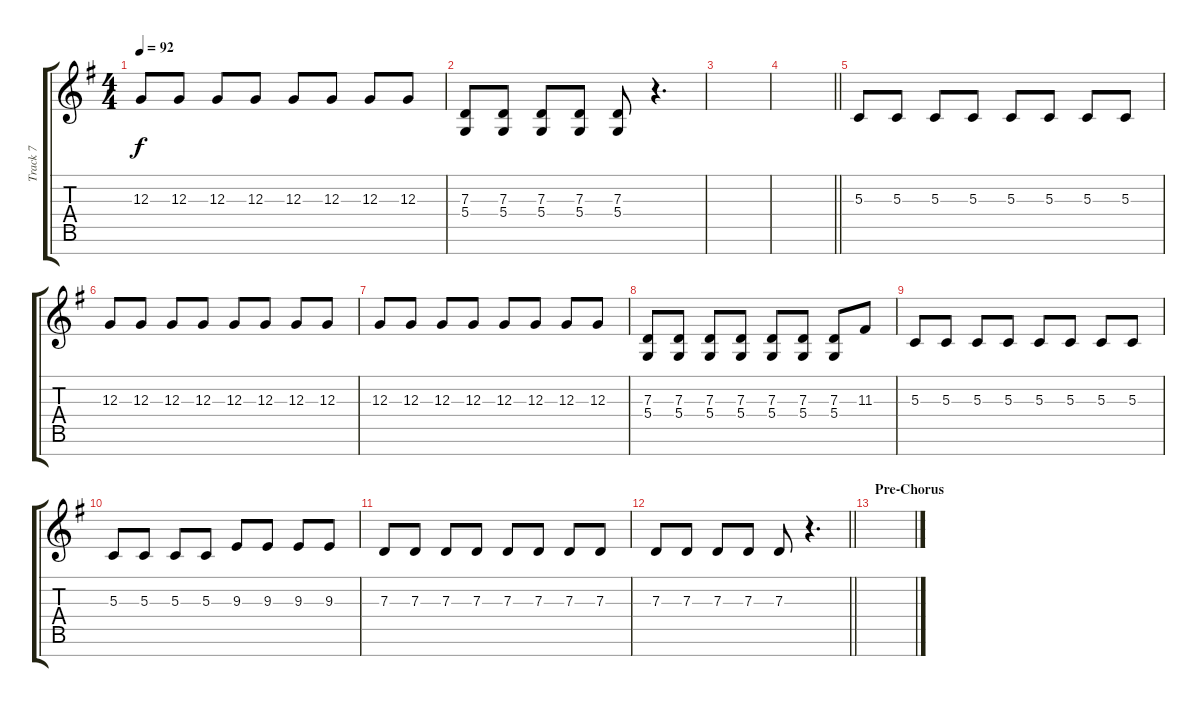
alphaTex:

\track ("Track 7" "Track 7") {instrument violin}
\staff {score tabs}
\tuning (E4 B3 G3 D3 A2 E2 B1) {hide}
\ts (4 4)
\tempo 92
\clef g2
\ks g
12.3.8{dy f} 12.3.8 12.3.8 12.3.8 12.3.8 12.3.8 12.3.8 12.3.8 |
(7.3 5.4).8 (7.3 5.4).8 (7.3 5.4).8 (7.3 5.4).8 (7.3 5.4).8 r.4{d} |
|
\barLineRight lightlight
|
\section ("" "")
5.3.8 5.3.8 5.3.8 5.3.8 5.3.8 5.3.8 5.3.8 5.3.8 |
12.3.8 12.3.8 12.3.8 12.3.8 12.3.8 12.3.8 12.3.8 12.3.8 |
12.3.8 12.3.8 12.3.8 12.3.8 12.3.8 12.3.8 12.3.8 12.3.8 |
(7.3 5.4).8 (7.3 5.4).8 (7.3 5.4).8 (7.3 5.4).8 (7.3 5.4).8 (7.3 5.4).8 (7.3 5.4).8 11.3.8 |
5.3.8 5.3.8 5.3.8 5.3.8 5.3.8 5.3.8 5.3.8 5.3.8 |
5.3.8 5.3.8 5.3.8 5.3.8 9.3.8 9.3.8 9.3.8 9.3.8 |
7.3.8 7.3.8 7.3.8 7.3.8 7.3.8 7.3.8 7.3.8 7.3.8 |
\barLineRight lightlight
7.3.8 7.3.8 7.3.8 7.3.8 7.3.8 r.4{d} |
\section ("" "Pre-Chorus")
